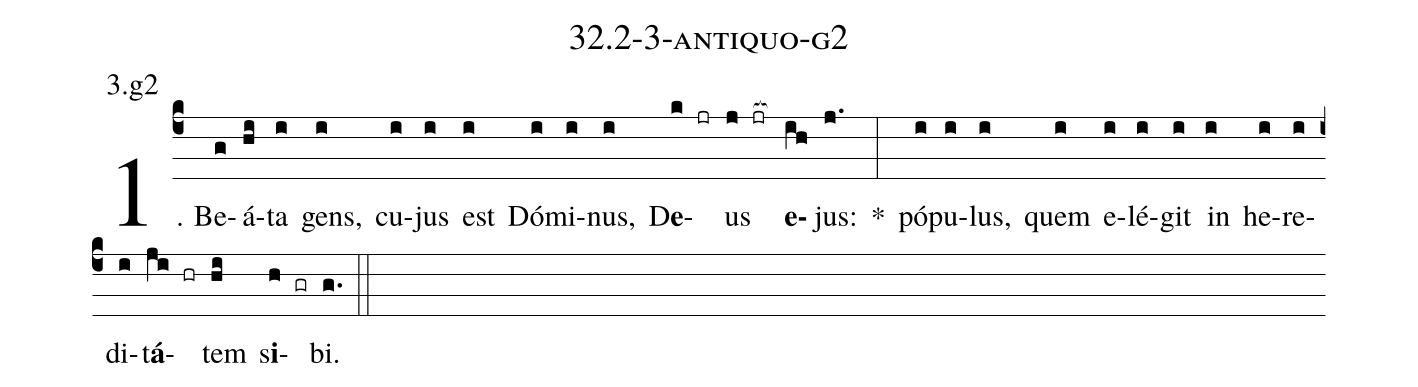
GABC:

name: 32.2-3-antiquo-g2;
annotation: 3.g2;
%%
(c4)1. Be(g)á(hi)ta(i) gens,(i) cu(i)jus(i) est(i) Dó(i)mi(i)nus,(i) D<b>e</b>(k jr)us(j jr[ocb:1{]) <b>e</b>(ih[ocb:0}])jus:(j.) *(:) pó(i)pu(i)lus,(i) quem(i) e(i)lé(i)git(i) in(i) he(i)re(i)di(i)t<b>á</b>(ji hr)tem(hi) s<b>i</b>(h gr)bi.(g.) (::)
